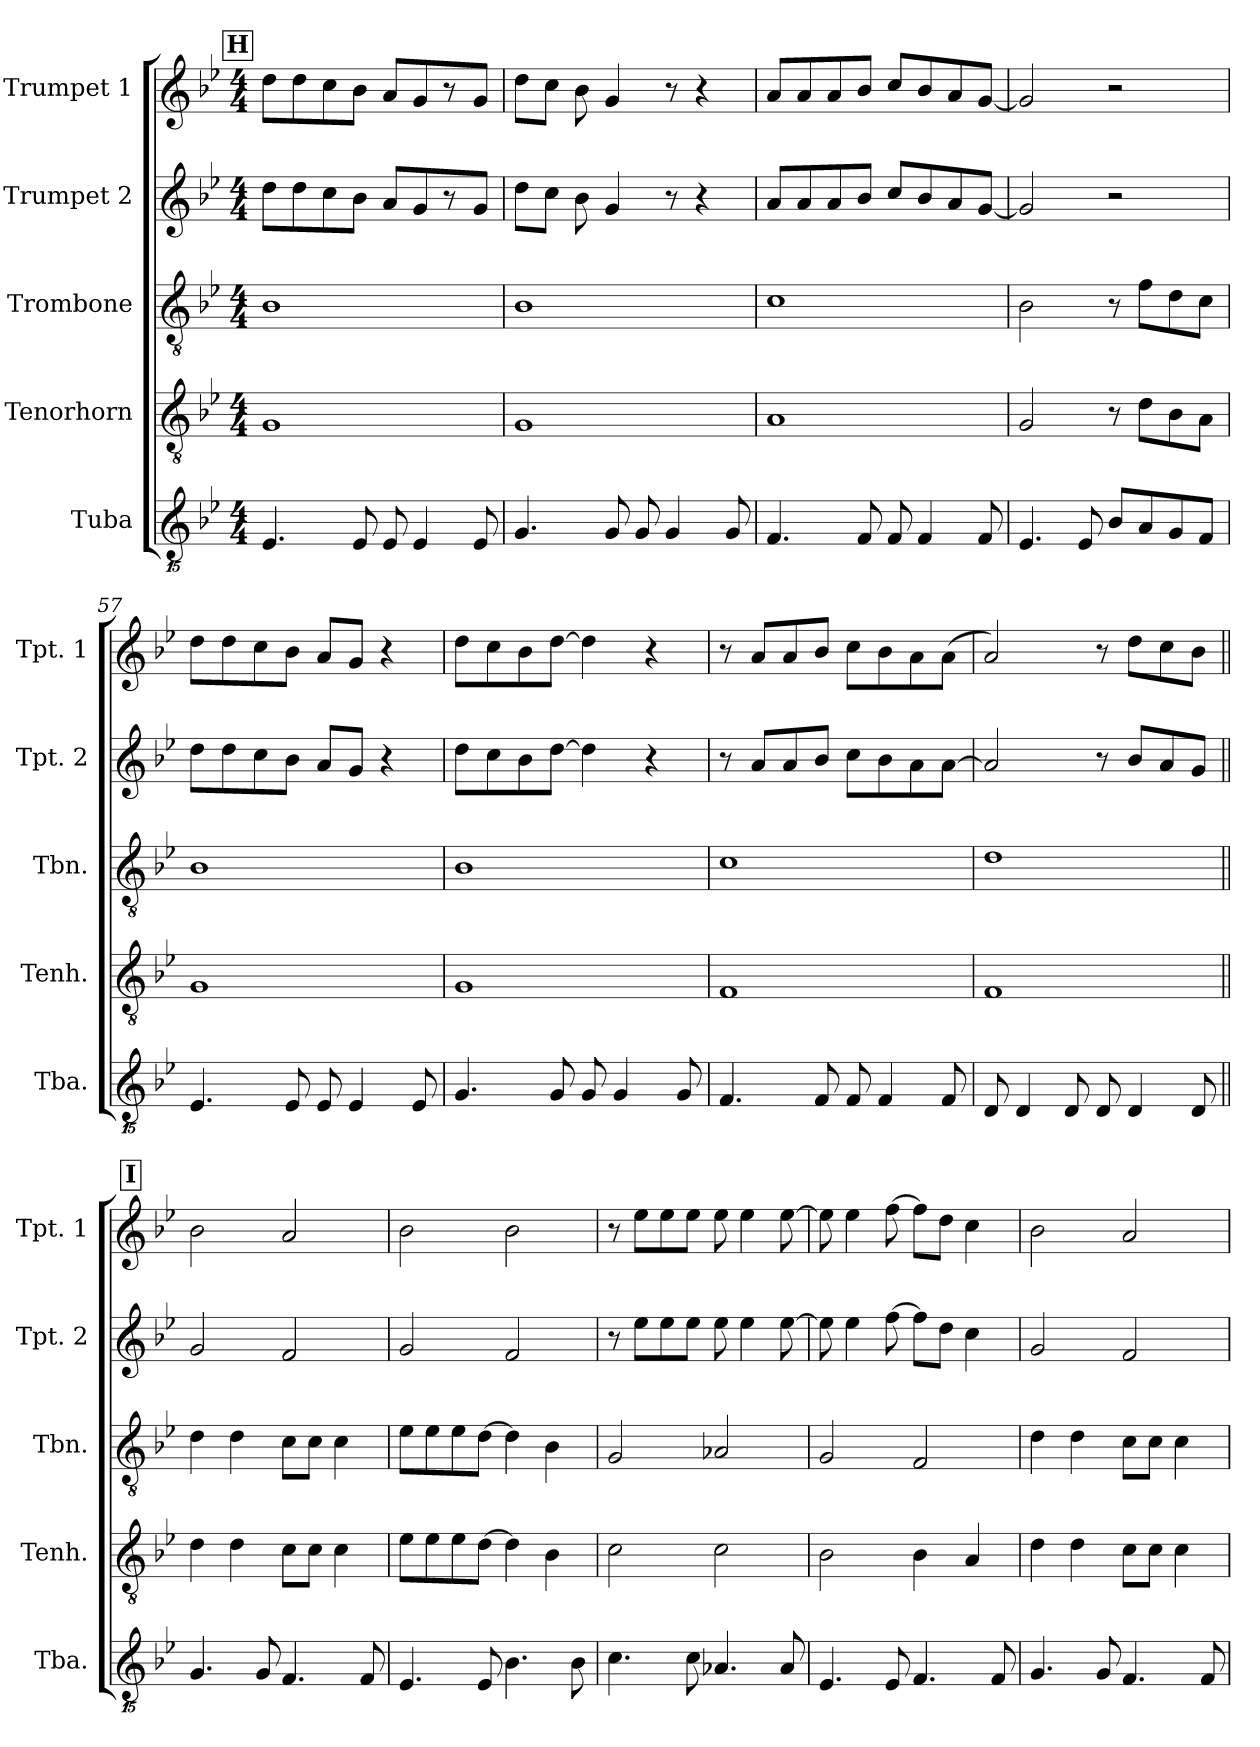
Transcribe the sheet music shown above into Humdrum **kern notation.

**kern	**kern	**kern	**kern	**kern
*part5	*part4	*part3	*part2	*part1
*staff5	*staff4	*staff3	*staff2	*staff1
*I"Tuba	*I"Tenorhorn	*I"Trombone	*I"Trumpet 2	*I"Trumpet 1
*I'Tba.	*I'Tenh.	*I'Tbn.	*I'Tpt. 2	*I'Tpt. 1
*clefGvv2	*clefGv2	*clefGv2	*clefG2	*clefG2
*k[b-e-]	*k[b-e-]	*k[b-e-]	*k[b-e-]	*k[b-e-]
*M4/4	*M4/4	*M4/4	*M4/4	*M4/4
!!LO:REH:place=s1:a:B:fs=14:t=H
=53	=53	=53	=53	=53
4.EE-	1G	1B-	8ddL	8ddL
.	.	.	8dd	8dd
.	.	.	8cc	8cc
8EE-	.	.	8b-J	8b-J
8EE-	.	.	8aL	8aL
4EE-	.	.	8g	8g
.	.	.	8r	8r
8EE-	.	.	8gJ	8gJ
=54	=54	=54	=54	=54
4.GG	1G	1B-	8ddL	8ddL
.	.	.	8ccJ	8ccJ
.	.	.	8b-	8b-
8GG	.	.	4g	4g
8GG	.	.	.	.
4GG	.	.	8r	8r
.	.	.	4r	4r
8GG	.	.	.	.
=55	=55	=55	=55	=55
4.FF	1A	1c	8aL	8aL
.	.	.	8a	8a
.	.	.	8a	8a
8FF	.	.	8b-J	8b-J
8FF	.	.	8ccL	8ccL
4FF	.	.	8b-	8b-
.	.	.	8a	8a
8FF	.	.	[8gJ	[8gJ
=56	=56	=56	=56	=56
4.EE-	2G	2B-	2g]	2g]
8EE-	.	.	.	.
8BB-L	8r	8r	2r	2r
8AA	8dL	8fL	.	.
8GG	8B-	8d	.	.
8FFJ	8AJ	8cJ	.	.
=57	=57	=57	=57	=57
4.EE-	1G	1B-	8ddL	8ddL
.	.	.	8dd	8dd
.	.	.	8cc	8cc
8EE-	.	.	8b-J	8b-J
8EE-	.	.	8aL	8aL
4EE-	.	.	8gJ	8gJ
.	.	.	4r	4r
8EE-	.	.	.	.
=58	=58	=58	=58	=58
4.GG	1G	1B-	8ddL	8ddL
.	.	.	8cc	8cc
.	.	.	8b-	8b-
8GG	.	.	[8ddJ	[8ddJ
8GG	.	.	4dd]	4dd]
4GG	.	.	.	.
.	.	.	4r	4r
8GG	.	.	.	.
=59	=59	=59	=59	=59
4.FF	1F	1c	8r	8r
.	.	.	8aL	8aL
.	.	.	8a	8a
8FF	.	.	8b-J	8b-J
8FF	.	.	8ccL	8ccL
4FF	.	.	8b-	8b-
.	.	.	8a	8a
8FF	.	.	[8aJ	(>8aJ
=60	=60	=60	=60	=60
8DD	1F	1d	2a]	2a)
4DD	.	.	.	.
8DD	.	.	.	.
8DD	.	.	8r	8r
4DD	.	.	8b-L	8ddL
.	.	.	8a	8cc
8DD	.	.	8gJ	8b-J
!!LO:REH:place=s1:a:B:fs=14:t=I
=61||	=61||	=61||	=61||	=61||
4.GG	4d	4d	2g	2b-
.	4d	4d	.	.
8GG	.	.	.	.
4.FF	8cL	8cL	2f	2a
.	8cJ	8cJ	.	.
.	4c	4c	.	.
8FF	.	.	.	.
=62	=62	=62	=62	=62
4.EE-	8e-L	8e-L	2g	2b-
.	8e-	8e-	.	.
.	8e-	8e-	.	.
8EE-	[8dJ	[8dJ	.	.
4.BB-	4d]	4d]	2f	2b-
.	4B-	4B-	.	.
8BB-	.	.	.	.
=63	=63	=63	=63	=63
4.C	2c	2G	8r	8r
.	.	.	8ee-L	8ee-L
.	.	.	8ee-	8ee-
8C	.	.	8ee-J	8ee-J
4.AA-X	2c	2A-X	8ee-	8ee-
.	.	.	4ee-	4ee-
8AA-	.	.	[8ee-	[8ee-
=64	=64	=64	=64	=64
4.EE-	2B-	2G	8ee-]	8ee-]
.	.	.	4ee-	4ee-
8EE-	.	.	[8ff	[8ff
4.FF	4B-	2F	8ffL]	8ffL]
.	.	.	8ddJ	8ddJ
.	4A	.	4cc	4cc
8FF	.	.	.	.
=65	=65	=65	=65	=65
4.GG	4d	4d	2g	2b-
.	4d	4d	.	.
8GG	.	.	.	.
4.FF	8cL	8cL	2f	2a
.	8cJ	8cJ	.	.
.	4c	4c	.	.
8FF	.	.	.	.
=	=	=	=	=
*-	*-	*-	*-	*-
